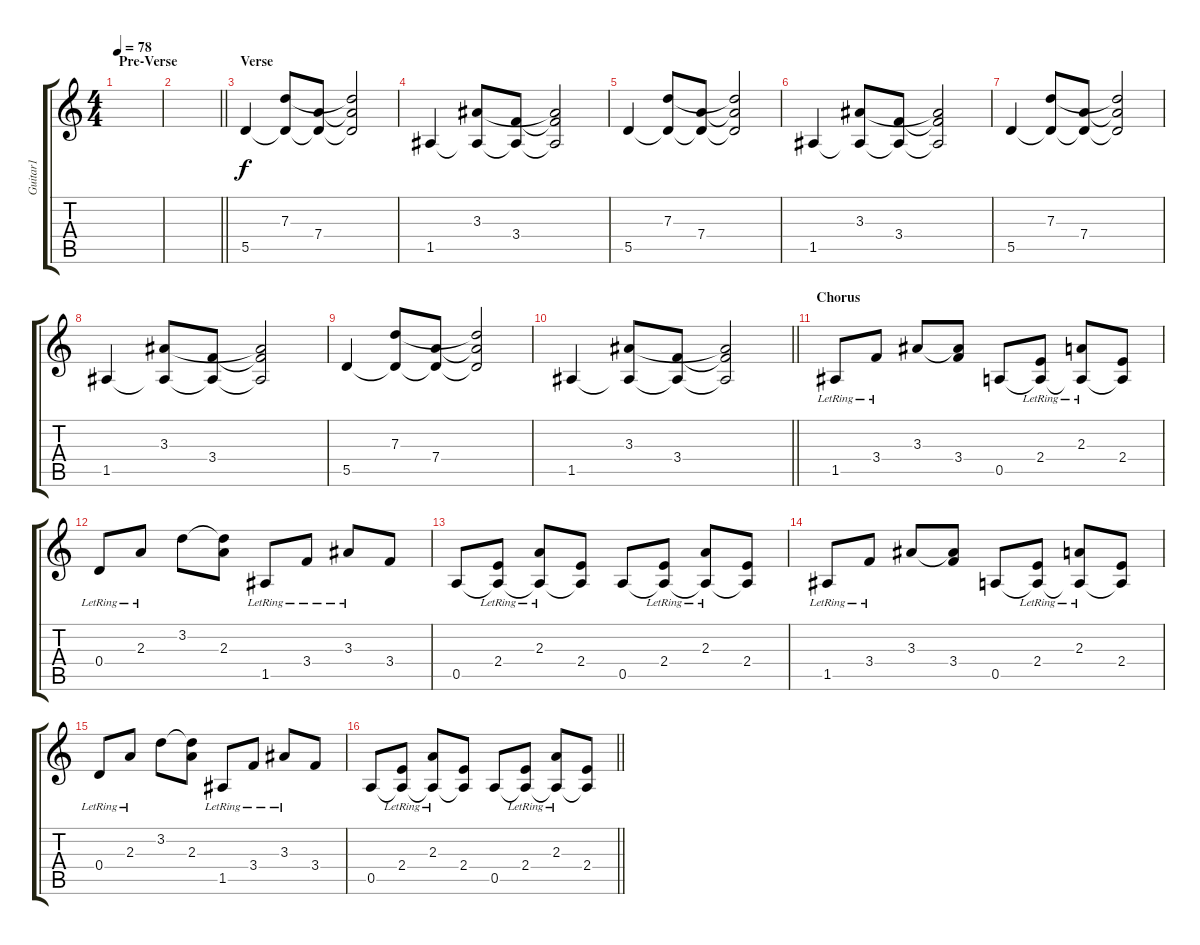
\track ("Guitar1" "Guitar1") {instrument electricguitarjazz}
\staff {score tabs}
\tuning (E4 B3 G3 D3 A2 D2) {hide}
\ts (4 4)
\section ("" "Pre-Verse")
\tempo 78
\clef g2
\ks c
|
\barLineRight lightlight
|
\section ("" "Verse")
5.5.4{volume 9 balance 4} (7.3 5.5{t}).8 (7.4 5.5{t}).8 (7.3{t} 7.4{t} 5.5{t}).2 |
1.5.4 (3.3 1.5{t}).8 (3.4 1.5{t}).8 (3.3{t} 3.4{t} 1.5{t}).2 |
5.5.4 (7.3 5.5{t}).8 (7.4 5.5{t}).8 (7.3{t} 7.4{t} 5.5{t}).2 |
1.5.4 (3.3 1.5{t}).8 (3.4 1.5{t}).8 (3.3{t} 3.4{t} 1.5{t}).2 |
5.5.4 (7.3 5.5{t}).8 (7.4 5.5{t}).8 (7.3{t} 7.4{t} 5.5{t}).2 |
1.5.4 (3.3 1.5{t}).8 (3.4 1.5{t}).8 (3.3{t} 3.4{t} 1.5{t}).2 |
5.5.4 (7.3 5.5{t}).8 (7.4 5.5{t}).8 (7.3{t} 7.4{t} 5.5{t}).2 |
\barLineRight lightlight
1.5.4 (3.3 1.5{t}).8 (3.4 1.5{t}).8 (3.3{t} 3.4{t} 1.5{t}).2 |
\section ("" "Chorus")
1.5{lr}.8{volume 16 balance 8} 3.4{lr}.8 3.3.8 (3.3{t} 3.4).8 0.5.8 (2.4{lr} 0.5{t}).8 (2.3{lr} 0.5{t}).8 (2.4 0.5{t}).8 |
0.4{lr}.8 2.3{lr}.8 3.2.8 (3.2{t} 2.3).8 1.5{lr}.8 3.4{lr}.8 3.3{lr}.8 3.4.8 |
0.5.8 (2.4{lr} 0.5{t}).8 (2.3{lr} 0.5{t}).8 (2.4 0.5{t}).8 0.5.8 (2.4{lr} 0.5{t}).8 (2.3{lr} 0.5{t}).8 (2.4 0.5{t}).8 |
1.5{lr}.8 3.4{lr}.8 3.3.8 (3.3{t} 3.4).8 0.5.8 (2.4{lr} 0.5{t}).8 (2.3{lr} 0.5{t}).8 (2.4 0.5{t}).8 |
0.4{lr}.8 2.3{lr}.8 3.2.8 (3.2{t} 2.3).8 1.5{lr}.8 3.4{lr}.8 3.3{lr}.8 3.4.8 |
\barLineRight lightlight
0.5.8 (2.4{lr} 0.5{t}).8 (2.3{lr} 0.5{t}).8 (2.4 0.5{t}).8 0.5.8 (2.4{lr} 0.5{t}).8 (2.3{lr} 0.5{t}).8 (2.4 0.5{t}).8
